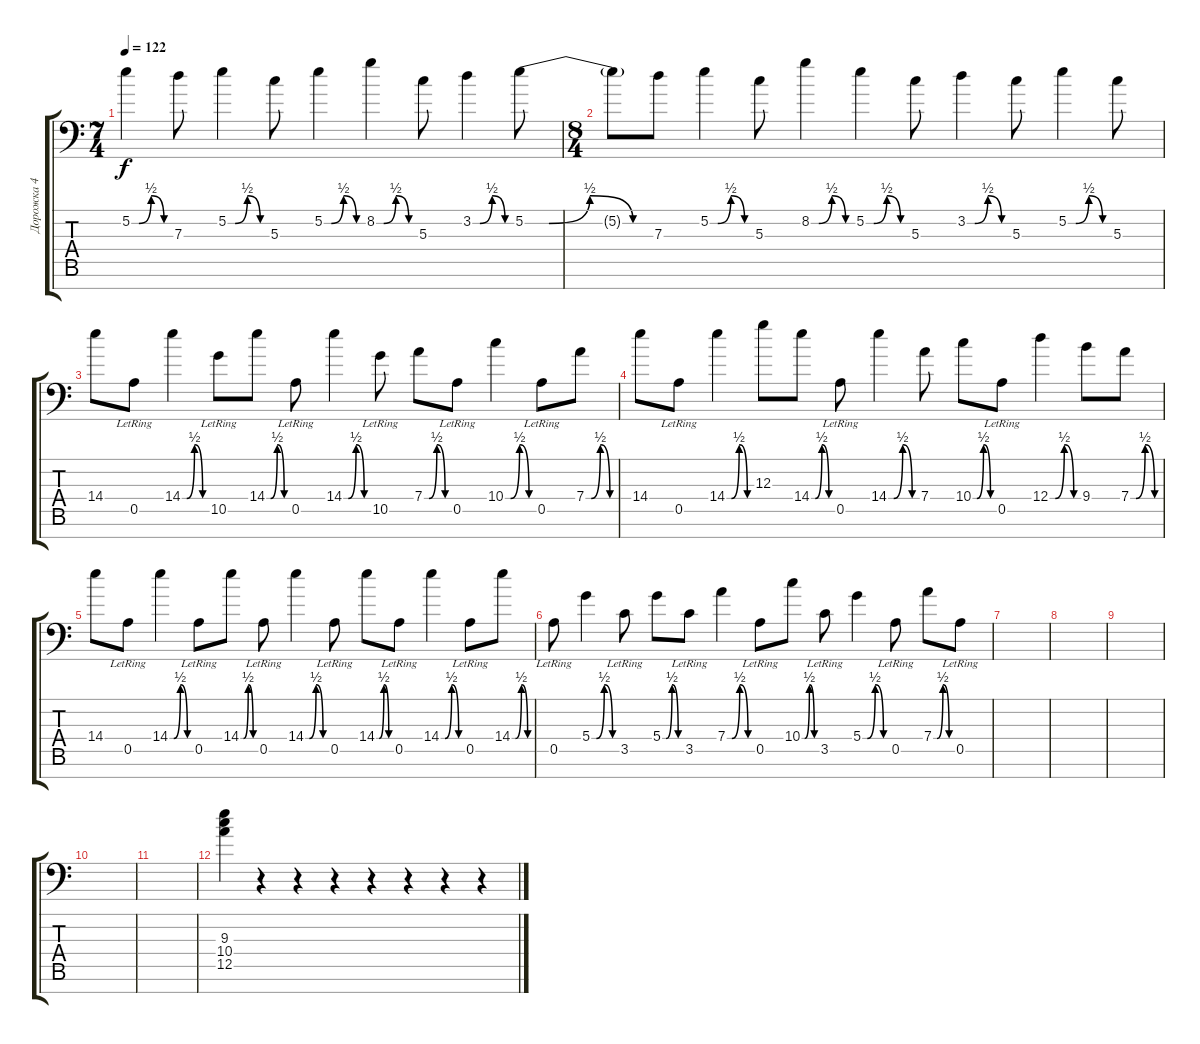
\track ("Дорожка 4" "Дорожка 4") {instrument electricguitarjazz}
\staff {score tabs}
\tuning (E4 B3 G3 D3 A2 E2 A1) {hide}
\ts (7 4)
\tempo 122
\clef f4
\ks c
5.2{be (custom 0 0 11 0 30 2 50 0 60 0)}.4{dy f} 7.3.8 5.2{be (custom 0 0 11 0 30 2 50 0 60 0)}.4 5.3.8 5.2{be (custom 0 0 11 0 30 2 50 0 60 0)}.4 8.2{be (custom 0 0 11 0 30 2 50 0 60 0)}.4 5.3.8 3.2{be (custom 0 0 11 0 30 2 50 0 60 0)}.4 5.2{be (custom 0 0 11 0 30 2 50 0 60 0)}.8 |
\ts (8 4)
5.2{t}.8 7.3.8 5.2{be (custom 0 0 11 0 30 2 50 0 60 0)}.4 5.3.8 8.2{be (custom 0 0 11 0 30 2 50 0 60 0)}.4 5.2{be (custom 0 0 11 0 30 2 50 0 60 0)}.4 5.3.8 3.2{be (custom 0 0 11 0 30 2 50 0 60 0)}.4 5.3.8 5.2{be (custom 0 0 11 0 30 2 50 0 60 0)}.4 5.3.8 |
14.4.8{volume 9} 0.5{lr}.8 14.4{be (custom 0 0 11 0 30 2 50 0 60 0)}.4 10.5{lr}.8 14.4{be (custom 0 0 11 0 30 2 50 0 60 0)}.8 0.5{lr}.8 14.4{be (custom 0 0 11 0 30 2 50 0 60 0)}.4 10.5{lr}.8 7.4{be (custom 0 0 11 0 30 2 50 0 60 0)}.8 0.5{lr}.8 10.4{be (custom 0 0 11 0 30 2 50 0 60 0)}.4 0.5{lr}.8 7.4{be (custom 0 0 11 0 30 2 50 0 60 0)}.8 |
14.4.8 0.5{lr}.8 14.4{be (custom 0 0 11 0 30 2 50 0 60 0)}.4 12.3.8 14.4{be (custom 0 0 11 0 30 2 50 0 60 0)}.8 0.5{lr}.8 14.4{be (custom 0 0 11 0 30 2 50 0 60 0)}.4 7.4.8 10.4{be (custom 0 0 11 0 30 2 50 0 60 0)}.8 0.5{lr}.8 12.4{be (custom 0 0 11 0 30 2 50 0 60 0)}.4 9.4.8 7.4{be (custom 0 0 11 0 30 2 50 0 60 0)}.8 |
14.4.8 0.5{lr}.8 14.4{be (custom 0 0 11 0 30 2 50 0 60 0)}.4 0.5{lr}.8 14.4{be (custom 0 0 11 0 30 2 50 0 60 0)}.8 0.5{lr}.8 14.4{be (custom 0 0 11 0 30 2 50 0 60 0)}.4 0.5{lr}.8 14.4{be (custom 0 0 11 0 30 2 50 0 60 0)}.8 0.5{lr}.8 14.4{be (custom 0 0 11 0 30 2 50 0 60 0)}.4 0.5{lr}.8 14.4{be (custom 0 0 11 0 30 2 50 0 60 0)}.8 |
0.5{lr}.8 5.4{be (custom 0 0 11 0 30 2 50 0 60 0)}.4 3.5{lr}.8 5.4{be (custom 0 0 11 0 30 2 50 0 60 0)}.8 3.5{lr}.8 7.4{be (custom 0 0 11 0 30 2 50 0 60 0)}.4 0.5{lr}.8 10.4{be (custom 0 0 11 0 30 2 50 0 60 0)}.8 3.5{lr}.8 5.4{be (custom 0 0 11 0 30 2 50 0 60 0)}.4 0.5{lr}.8 7.4{be (custom 0 0 11 0 30 2 50 0 60 0)}.8 0.5{lr}.8 |
|
|
|
|
|
(9.3 10.4 12.5).4 r.4 r.4 r.4 r.4 r.4 r.4 r.4
